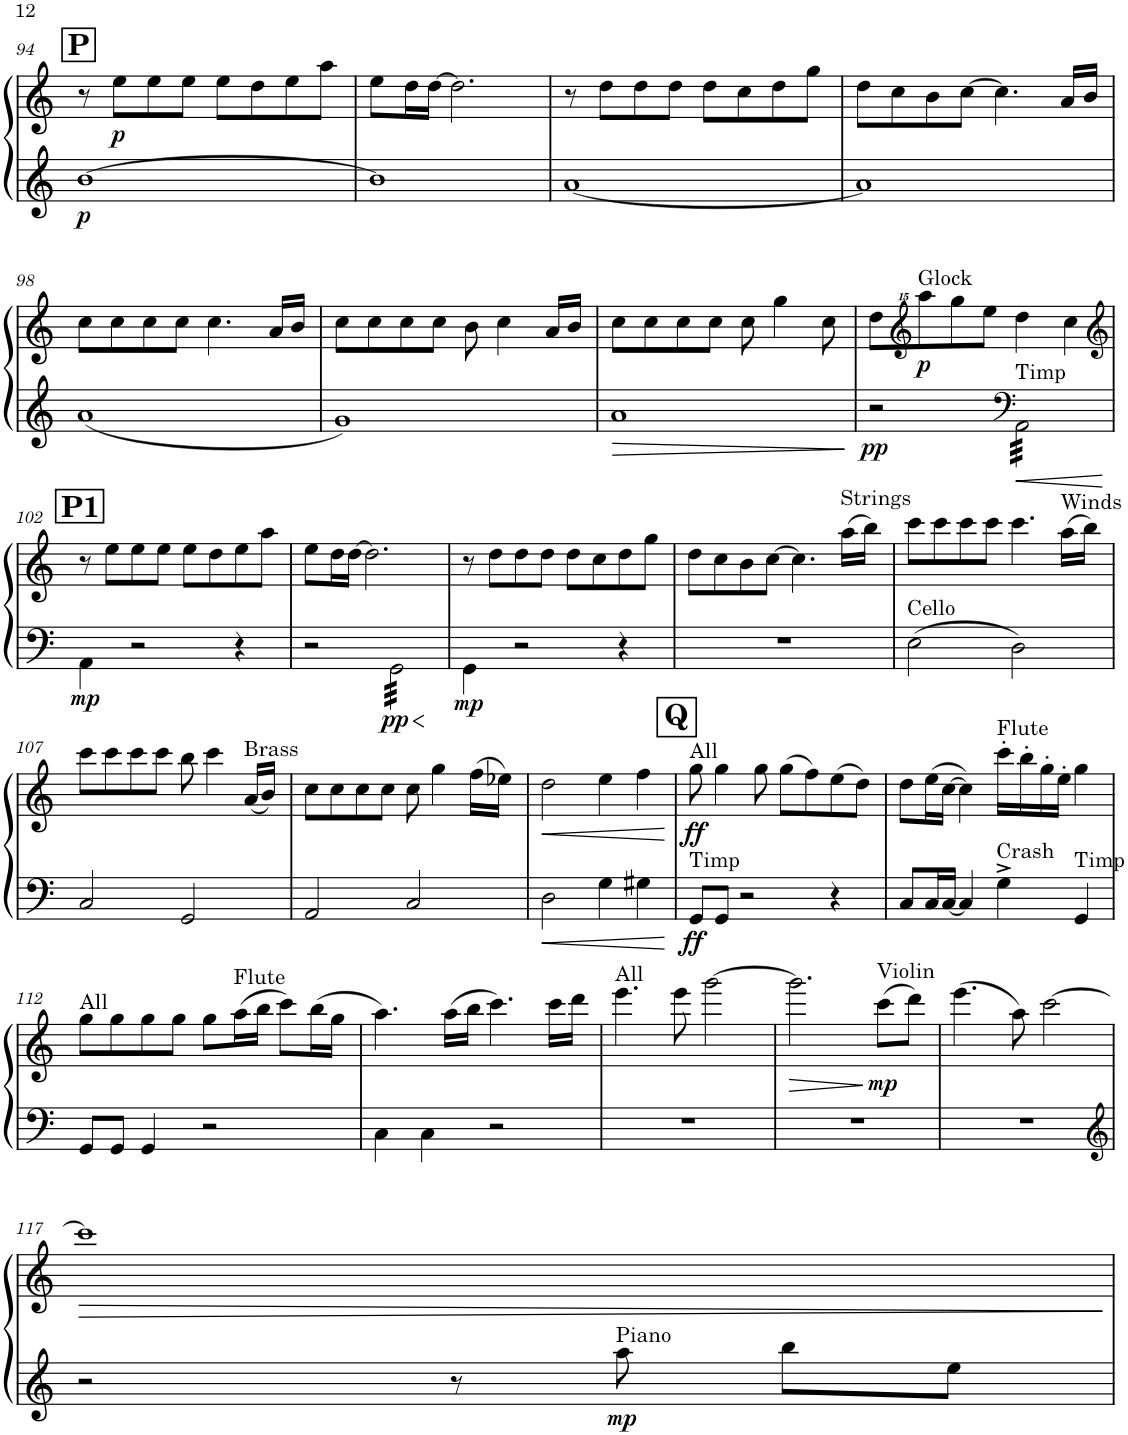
**kern	**kern	**dynam
*part1	*part1	*part1
*staff2	*staff1	*staff1/2
*I"Conductor	*	*
*I'Cond.	*	*
!!LO:PB:g=z
*clefG2	*clefG2	*
*k[]	*k[]	*
*M4/4	*M4/4	*
!!LO:REH:place=s1:a:B:cj:fs=14:t=P
=94	=94	=94
!	!	!LO:DY:b=2
[1b	8r	p
!	!	!LO:DY:b
.	8ee\L	p
.	8ee\	.
.	8ee\J	.
.	8ee\L	.
.	8dd\	.
.	8ee\	.
.	8aa\J	.
=95	=95	=95
1b]	8ee\L	.
.	16dd\L	.
.	[16dd\JJ	.
.	2.dd\]	.
=96	=96	=96
[1a	8r	.
.	8dd\L	.
.	8dd\	.
.	8dd\J	.
.	8dd\L	.
.	8cc\	.
.	8dd\	.
.	8gg\J	.
=97	=97	=97
1a]	8dd\L	.
.	8cc\	.
.	8b\	.
.	[8cc\J	.
.	4.cc\]	.
.	16a/LL	.
.	16b/JJ	.
!!LO:LB:g=z
=98	=98	=98
1a	8cc\L	.
.	8cc\	.
.	8cc\	.
.	8cc\J	.
.	4.cc\	.
.	16a/LL	.
.	16b/JJ	.
=99	=99	=99
1g	8cc\L	.
.	8cc\	.
.	8cc\	.
.	8cc\J	.
.	8b\	.
.	4cc\	.
.	16a/LL	.
.	16b/JJ	.
=100	=100	=100
1a	8cc\L	.
.	8cc\	.
.	8cc\	.
.	8cc\J	.
.	8cc\	.
.	4gg\	.
.	8cc\	.
=101	=101	=101
!	!	!LO:DY:b=2
2r	8dd\L	pp
*	*clefG^^2	*
!	!LO:TX:a:t=Glock	!
!	!	!LO:DY:b
.	8aaaa\	p
.	8gggg\	.
.	8eeee\J	.
*clefF4	*	*
!LO:TX:a:t=Timp	!	!
*tremolo	*	*
32AA\LLL	4dddd\	.
32AA\	.	.
32AA\	.	.
32AA\	.	.
32AA\	.	.
32AA\	.	.
32AA\	.	.
32AA\	.	.
32AA\	4cccc\	.
32AA\	.	.
32AA\	.	.
32AA\	.	.
32AA\	.	.
32AA\	.	.
32AA\	.	.
32AA\JJJ	.	.
*Xtremolo	*	*
!!LO:LB:g=z
!!LO:REH:place=s1:a:B:cj:fs=14:t=P1
=102	=102	=102
*	*clefG2	*
!	!	!LO:DY:b=2
4AA\	8r	mp
.	8ee\L	.
2r	8ee\	.
.	8ee\J	.
.	8ee\L	.
.	8dd\	.
4r	8ee\	.
.	8aa\J	.
=103	=103	=103
2r	8ee\L	.
.	16dd\L	.
.	[16dd\JJ	.
.	2.dd\]	.
!	!	!LO:HP:b=2
!	!	!LO:DY:n=1:b=2
*tremolo	*	*
32GG\LLL	.	< pp
32GG\	.	.
32GG\	.	.
32GG\	.	.
32GG\	.	.
32GG\	.	.
32GG\	.	.
32GG\	.	.
32GG\	.	.
32GG\	.	.
32GG\	.	.
32GG\	.	.
32GG\	.	.
32GG\	.	.
32GG\	.	.
32GG\JJJ	.	.
*Xtremolo	*	*
=104	=104	=104
!	!	!LO:DY:b=2
4GG\	8r	mp
.	8dd\L	.
2r	8dd\	.
.	8dd\J	.
.	8dd\L	.
.	8cc\	.
4r	8dd\	.
.	8gg\J	.
=105	=105	=105
1r	8dd\L	.
.	8cc\	.
.	8b\	.
.	[8cc\J	.
.	4.cc\]	.
!	!LO:TX:a:t=Strings	!
.	(16aa\LL	.
.	16bb\JJ)	.
=106	=106	=106
!LO:TX:a:t=Cello	!	!
2E\	8ccc\L	.
.	8ccc\	.
.	8ccc\	.
.	8ccc\J	.
2D\	4.ccc\	.
!	!LO:TX:a:t=Winds	!
.	(16aa\LL	.
.	16bb\JJ)	.
!!LO:LB:g=z
=107	=107	=107
2C/	8ccc\L	.
.	8ccc\	.
.	8ccc\	.
.	8ccc\J	.
2GG/	8bb\	.
.	4ccc\	.
!	!LO:TX:a:t=Brass	!
.	(16a/LL	.
.	16b/JJ)	.
=108	=108	=108
2AA/	8cc\L	.
.	8cc\	.
.	8cc\	.
.	8cc\J	.
2C/	8cc\	.
.	4gg\	.
.	(16ff\LL	.
.	16ee-X\JJ)	.
=109	=109	=109
!	!	!LO:HP:b=2
!	!	!LO:HP:n=1:b
2D\	2dd\	< <
4G\	4ee\	.
4G#X\	4ff\	.
.	.	[ [
!!LO:REH:place=s1:a:B:cj:fs=14:t=Q
=110	=110	=110
!	!LO:TX:a:t=All	!
!LO:TX:a:t=Timp	!	!
!	!	!LO:DY:b=2
!	!	!LO:DY:n=1:b
8GG/L	8gg\	ff ff
8GG/J	4gg\	.
2r	.	.
.	8gg\	.
.	(8gg\L	.
.	8ff\)	.
4r	(8ee\	.
.	8dd\J)	.
=111	=111	=111
8C/L	8dd\L	.
16C/L	(16ee\L	.
[16C/JJ	[16cc\JJ	.
4C/]	4cc\])	.
!	!LO:TX:a:t=Flute	!
!LO:TX:a:t=Crash	!	!
4G^\	16ccc'\LL	.
.	16bb'\	.
.	16gg'\	.
.	16ee'\JJ	.
!LO:TX:a:t=Timp	!	!
4GG/	4gg\	.
!!LO:LB:g=z
=112	=112	=112
!	!LO:TX:a:t=All	!
8GG/L	8gg\L	.
8GG/J	8gg\	.
4GG/	8gg\	.
.	8gg\J	.
2r	8gg\L	.
!	!LO:TX:a:t=Flute	!
.	(16aa\L	.
.	16bb\JJ	.
.	8ccc\L)	.
.	(16bb\L	.
.	16gg\JJ	.
=113	=113	=113
4C\	4.aa\)	.
4C\	.	.
.	(16aa\LL	.
.	16bb\JJ	.
2r	4.ccc\)	.
.	16ccc\LL	.
.	16ddd\JJ	.
=114	=114	=114
!	!LO:TX:a:t=All	!
1r	4.eee\	.
.	8eee\	.
.	[2ggg\	.
=115	=115	=115
!	!	!LO:HP:b
1r	2.ggg\]	>
!	!LO:TX:a:t=Violin	!
!	!	!LO:DY:n=1:b
.	(8ccc\L	[ mp
.	8ddd\J)	.
=116	=116	=116
1r	(4.eee\	.
.	8aa\)	.
.	[2ccc\	.
!!LO:LB:g=z
=117	=117	=117
*clefG2	*	*
2r	1ccc]	.
8r	.	.
!LO:TX:a:t=Piano	!	!
!	!	!LO:DY:b=2
8aa\	.	mp
8bb\L	.	.
8ee\J	.	.
.	.	]
=	=	=
*-	*-	*-
